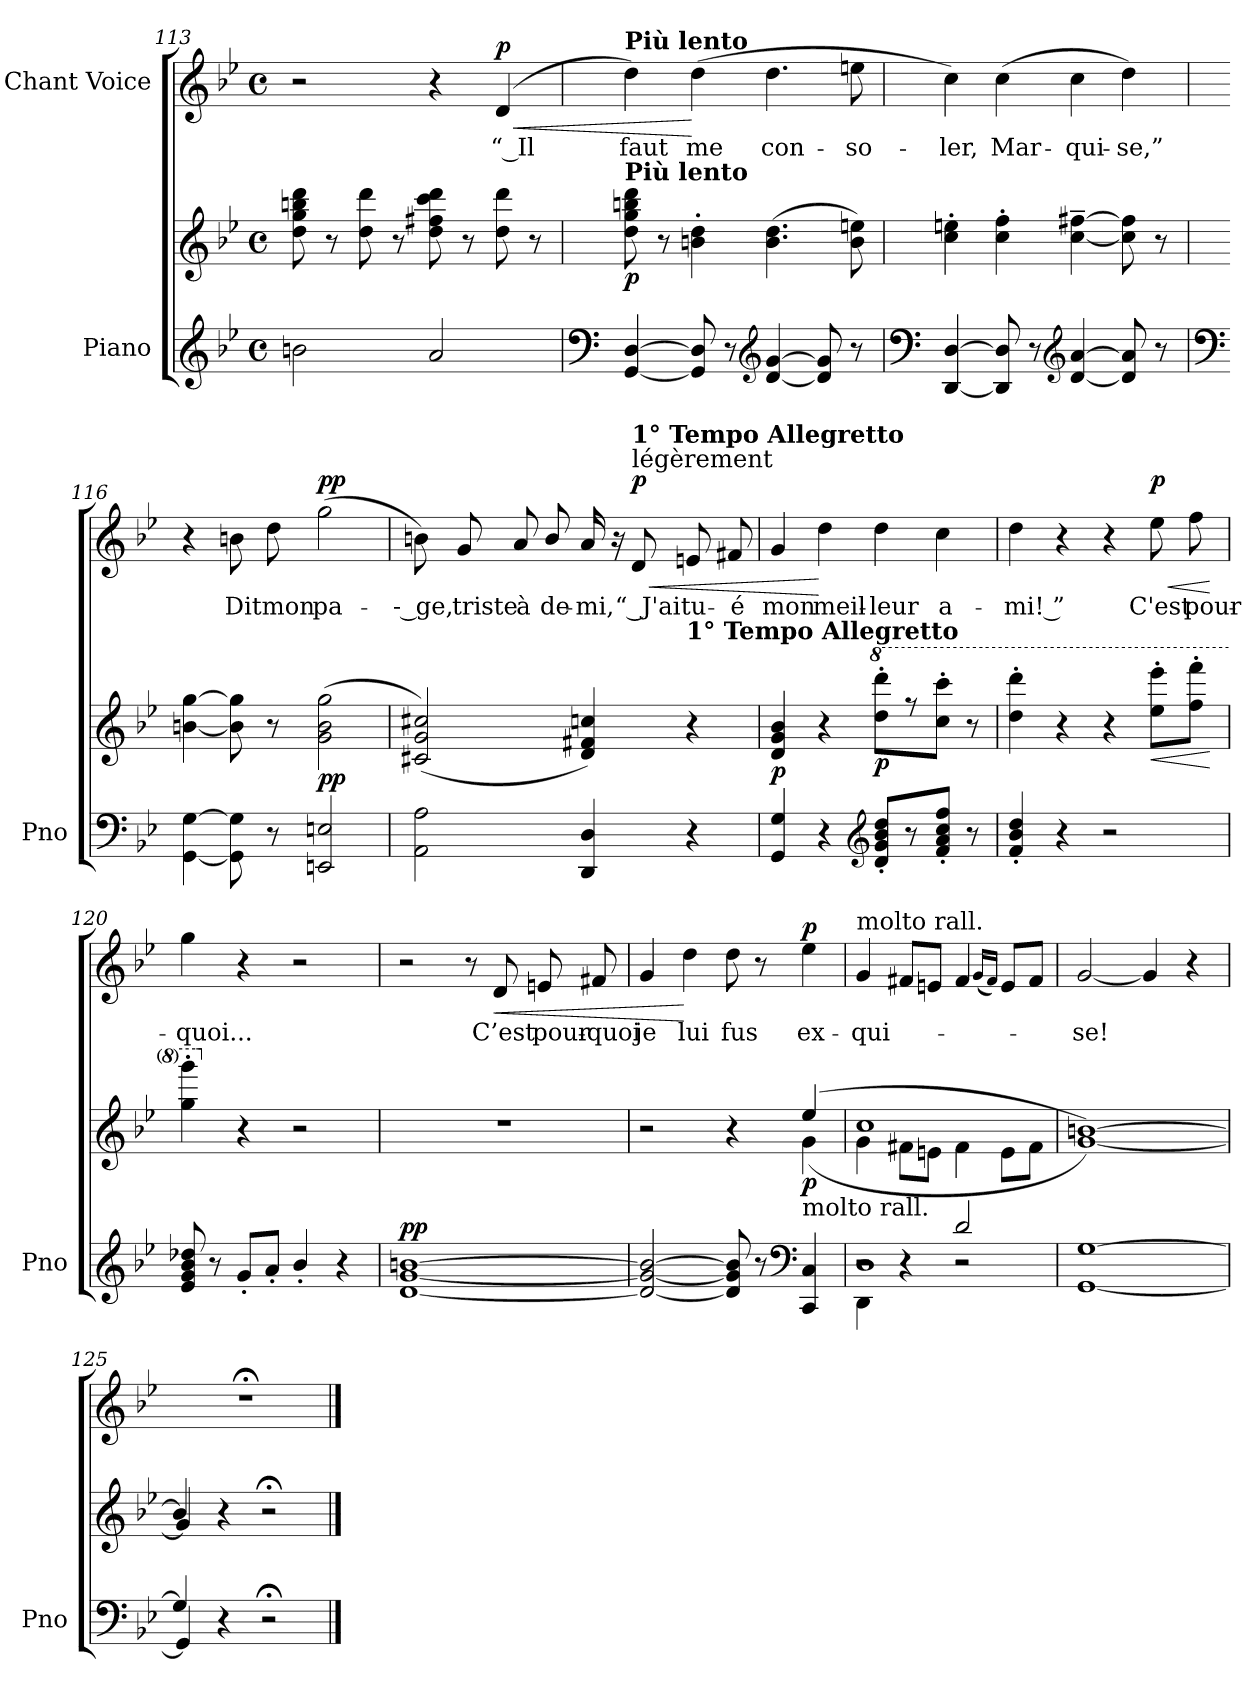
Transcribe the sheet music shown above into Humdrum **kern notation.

**kern	**kern	**dynam	**kern	**text	**dynam
*part2	*part2	*part2	*part1	*part1	*part1
*staff3	*staff2	*staff2/3	*staff1	*staff1	*staff1
*I"Piano	*	*	*I"Chant Voice	*	*
*I'Pno	*	*	*	*	*
*clefG2	*clefG2	*	*clefG2	*	*
*k[b-e-]	*k[b-e-]	*	*k[b-e-]	*	*
*M4/4	*M4/4	*	*M4/4	*	*
*met(c)	*met(c)	*	*met(c)	*	*
=113	=113	=113	=113	=113	=113
2bn\	8dd\ 8gg\ 8bbn\ 8ddd\	.	2r	.	.
.	8r	.	.	.	.
.	8dd\ 8ddd\	.	.	.	.
.	8r	.	.	.	.
2a/	8dd\ 8ff#X\ 8ccc\ 8ddd\	.	4r	.	.
.	8r	.	.	.	.
!	!	!	!	!	!LO:HP:b
!	!	!	!	!	!LO:DY:n=1:a
.	8dd\ 8ddd\	.	(>4d/	“ Il	< p
.	8r	.	.	.	.
=114	=114	=114	=114	=114	=114
*clefF4	*	*	*	*	*
!	!	!	!LO:TX:a:B:t=Più lento	!	!
!	!LO:TX:a:B:t=Più lento	!	!	!	!
!	!	!LO:DY:b	!	!	!
[4GG/ [4D/	8dd\ 8gg\ 8bbn\ 8ddd\	p	4dd\)	faut	.
.	8r	.	.	.	.
8GG/] 8D/]	4bn\' 4dd\'	.	(4dd\	me	[
8r	.	.	.	.	.
*clefG2	*	*	*	*	*
[4d/ [4g/	(4.b\ 4.dd\	.	4.dd\	con-	.
8d/] 8g/]	.	.	.	.	.
8r	8b\ 8een\)	.	8een\	-so-	.
=115	=115	=115	=115	=115	=115
*clefF4	*	*	*	*	*
[4DD/ [4D/	4cc\' 4een\'	.	4cc\)	-ler,	.
8DD/] 8D/]	4cc\' 4ff\'	.	(4cc\	Mar-	.
8r	.	.	.	.	.
*clefG2	*	*	*	*	*
[4d/ [4a/	[4cc\~ [4ff#X\~	.	4cc\	-qui-	.
8d/] 8a/]	8cc\] 8ff#\]	.	4dd\)	-se,”	.
8r	8r	.	.	.	.
=116	=116	=116	=116	=116	=116
*clefF4	*	*	*	*	*
[4GG\ [4G\	[4bn\ [4gg\	.	4r	.	.
8GG\] 8G\]	8b\] 8gg\]	.	8bn\	Dit	.
8r	8r	.	8dd\	mon	.
!	!	!LO:DY:b	!	!	!LO:DY:a
2EEn/ 2En/	(2g\ 2b\ 2gg\	pp	(2gg\	pa-	pp
=117	=117	=117	=117	=117	=117
2AA\ 2A\	(>2c#X/ 2g/ 2cc#X/)	.	8bn\)	-- ge,	.
.	.	.	8g/	triste	.
.	.	.	8a/	à	.
.	.	.	8b/	de-	.
4DD/ 4D/	4d/ 4f#X/ 4ccn/)	.	16a/	-mi,	.
.	.	.	16r	.	.
!	!	!	!LO:TX:a:t=légèrement	!	!
!	!	!	!LO:TX:a:B:t=1° Tempo  Allegretto	!	!
!	!	!	!	!	!LO:HP:b
!	!	!	!	!	!LO:DY:n=1:a
.	.	.	8d/	“ J'ai	< p
!	!LO:TX:a:B:t=1° Tempo  Allegretto	!	!	!	!
4r	4r	.	8en/	tu-	.
.	.	.	8f#X/	-é	.
=118	=118	=118	=118	=118	=118
!	!	!LO:DY:a=2	!	!	!
4GG/ 4G/	4d/ 4g/ 4b-/	p	4g/	mon	.
4r	4r	.	4dd\	meil-	[
*clefG2	*	*	*	*	*
*	*8va	*	*	*	*
!	!	!LO:DY:b	!	!	!
8d/' 8g/' 8b-/' 8dd/'L	8ddd\' 8dddd\'L	p	4dd\	-leur	.
8r	8r	.	.	.	.
8f/' 8a/' 8cc/' 8ff/'J	8ccc\' 8cccc\'J	.	4cc\	a-	.
8r	8r	.	.	.	.
=119	=119	=119	=119	=119	=119
4f/' 4b-/' 4dd/'	4ddd\' 4dddd\'	.	4dd\	-mi! ”	.
4r	4r	.	4r	.	.
2r	4r	.	4r	.	.
!	!	!LO:HP:b	!	!	!LO:HP:b
!	!	!	!	!	!LO:DY:n=1:a
.	8eee-\' 8eeee-\'L	<	8ee-\	C'est	< p
.	8fff\' 8ffff\'J	.	8ff\	pour-	.
.	.	[	.	.	[
=120	=120	=120	=120	=120	=120
8e-/ 8g/ 8b-/ 8dd-X/	4ggg\' 4gggg\'	.	4gg\	-quoi...	.
8r	.	.	.	.	.
*	*X8va	*	*	*	*
8g'/L	4r	.	4r	.	.
8a'/J	.	.	.	.	.
4b-'/	2r	.	2r	.	.
4r	.	.	.	.	.
=121	=121	=121	=121	=121	=121
!	!	!LO:DY:a=2	!	!	!
[1d [>1g [1bn	1r	pp	2r	.	.
.	.	.	8r	.	.
!	!	!	!	!	!LO:HP:b
.	.	.	8d/	C’est	<
.	.	.	8en/	pour-	.
.	.	.	8f#X/	-quoi	.
=122	=122	=122	=122	=122	=122
*	*^	*	*	*	*
2d/_ 2g/_ 2bn/_	2r	2.ryy	.	4g/	je	.
.	.	.	.	4dd\	lui	[
8d/] 8g/] 8b/]	4r	.	.	8dd\	fus	.
8r	.	.	.	8r	.	.
*clefF4	*	*	*	*	*	*
!	!LO:TX:b:t=molto  rall.	!	!	!	!	!
!	!	!	!LO:DY:b	!	!	!LO:DY:a
4CC/ 4C/	(4ee-/	(4g\	p	4ee-\	ex-	p
=123	=123	=123	=123	=123	=123	=123
*^	*	*	*	*	*	*
*	*^	*	*	*	*	*	*
!	!	!	!	!	!	!LO:TX:a:t=molto rall.	!	!
2r	1D	4DD\	1cc	4g\	.	4g/	-qui-	.
.	.	4r	.	8f#X\L	.	8f#X/L	.	.
.	.	.	.	8en\J	.	8en/J	.	.
2d/	.	2r	.	4f#\	.	4f#/	.	.
.	.	.	.	.	.	(16qg/LL	.	.
.	.	.	.	.	.	16qf#/JJ)	.	.
.	.	.	.	8e\L	.	8e/L	.	.
.	.	.	.	8f#\J	.	8f#/J	.	.
*	*v	*v	*	*	*	*	*	*
=124	=124	=124	=124	=124	=124	=124	=124
[1G	[1GG	[1bn)	[1g)	.	[2g/	-se!	.
.	.	.	.	.	4g/]	.	.
.	.	.	.	.	4r	.	.
=125	=125	=125	=125	=125	=125	=125	=125
4G/]	4GG/]	4bn/]	4g/]	.	1r;<	.	.
4r	2.ryy	4r	2.ryy	.	.	.	.
2r;<	.	2r;<	.	.	.	.	.
*v	*v	*	*	*	*	*	*
*	*v	*v	*	*	*	*
==	==	==	==	==	==
*-	*-	*-	*-	*-	*-
